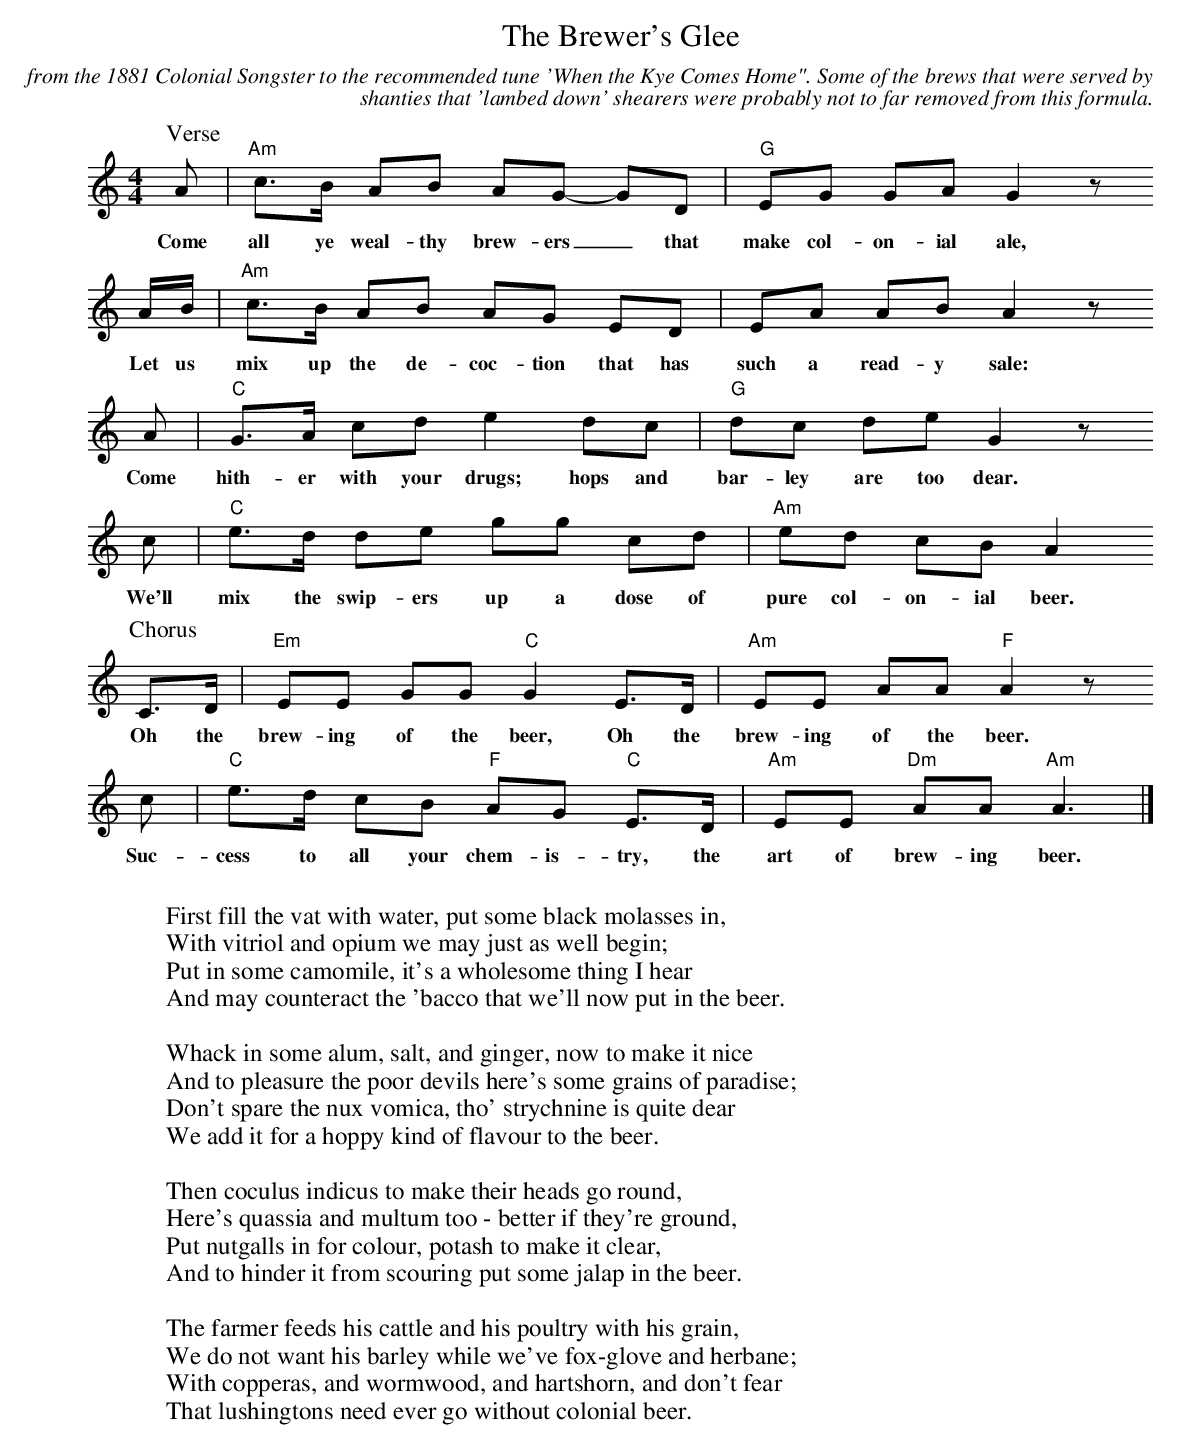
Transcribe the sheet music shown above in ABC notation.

X:1
T:Brewer's Glee, The
C:from the 1881 Colonial Songster to the recommended tune 'When the Kye Comes Home". Some of the brews that were served by
C:shanties that 'lambed down' shearers were probably not to far removed from this formula.
M:4/4
L:1/8
K:Am
P:Verse
A|"Am"c>B AB AG- GD|"G"EG GA G2z
w:Come all ye weal-thy brew-ers_ that make col-on-ial ale,
A/B/|"Am"c>B AB AG ED|EA AB A2z
w:Let us mix up the de-coc-tion that has such a read-y sale:
A|"C"G>A cd e2 dc|"G"dc de G2z
w:Come hith-er with your drugs; hops and bar-ley are too dear.
c|"C"e>d de gg cd|"Am"ed cB A2
w:We'll mix the swip-ers up a dose of pure col-on-ial beer._
P:Chorus
C>D|"Em"EE GG "C"G2 E>D|"Am"EE AA "F"A2z
w:Oh the brew-ing of the beer, Oh the brew-ing of the beer.
c|"C"e>d cB "F"AG "C"E>D|"Am"EE "Dm"AA "Am"A3|]
w:Suc-cess to all your chem-is-try, the art of brew-ing beer.
W:
W:First fill the vat with water, put some black molasses in,
W:With vitriol and opium we may just as well begin;
W:Put in some camomile, it's a wholesome thing I hear
W:And may counteract the 'bacco that we'll now put in the beer.
W:
W:Whack in some alum, salt, and ginger, now to make it nice
W:And to pleasure the poor devils here's some grains of paradise;
W:Don't spare the nux vomica, tho' strychnine is quite dear
W:We add it for a hoppy kind of flavour to the beer.
W:
W:Then coculus indicus to make their heads go round,
W:Here's quassia and multum too - better if they're ground,
W:Put nutgalls in for colour, potash to make it clear,
W:And to hinder it from scouring put some jalap in the beer.
W:
W:The farmer feeds his cattle and his poultry with his grain,
W:We do not want his barley while we've fox-glove and herbane;
W:With copperas, and wormwood, and hartshorn, and don't fear
W:That lushingtons need ever go without colonial beer.
